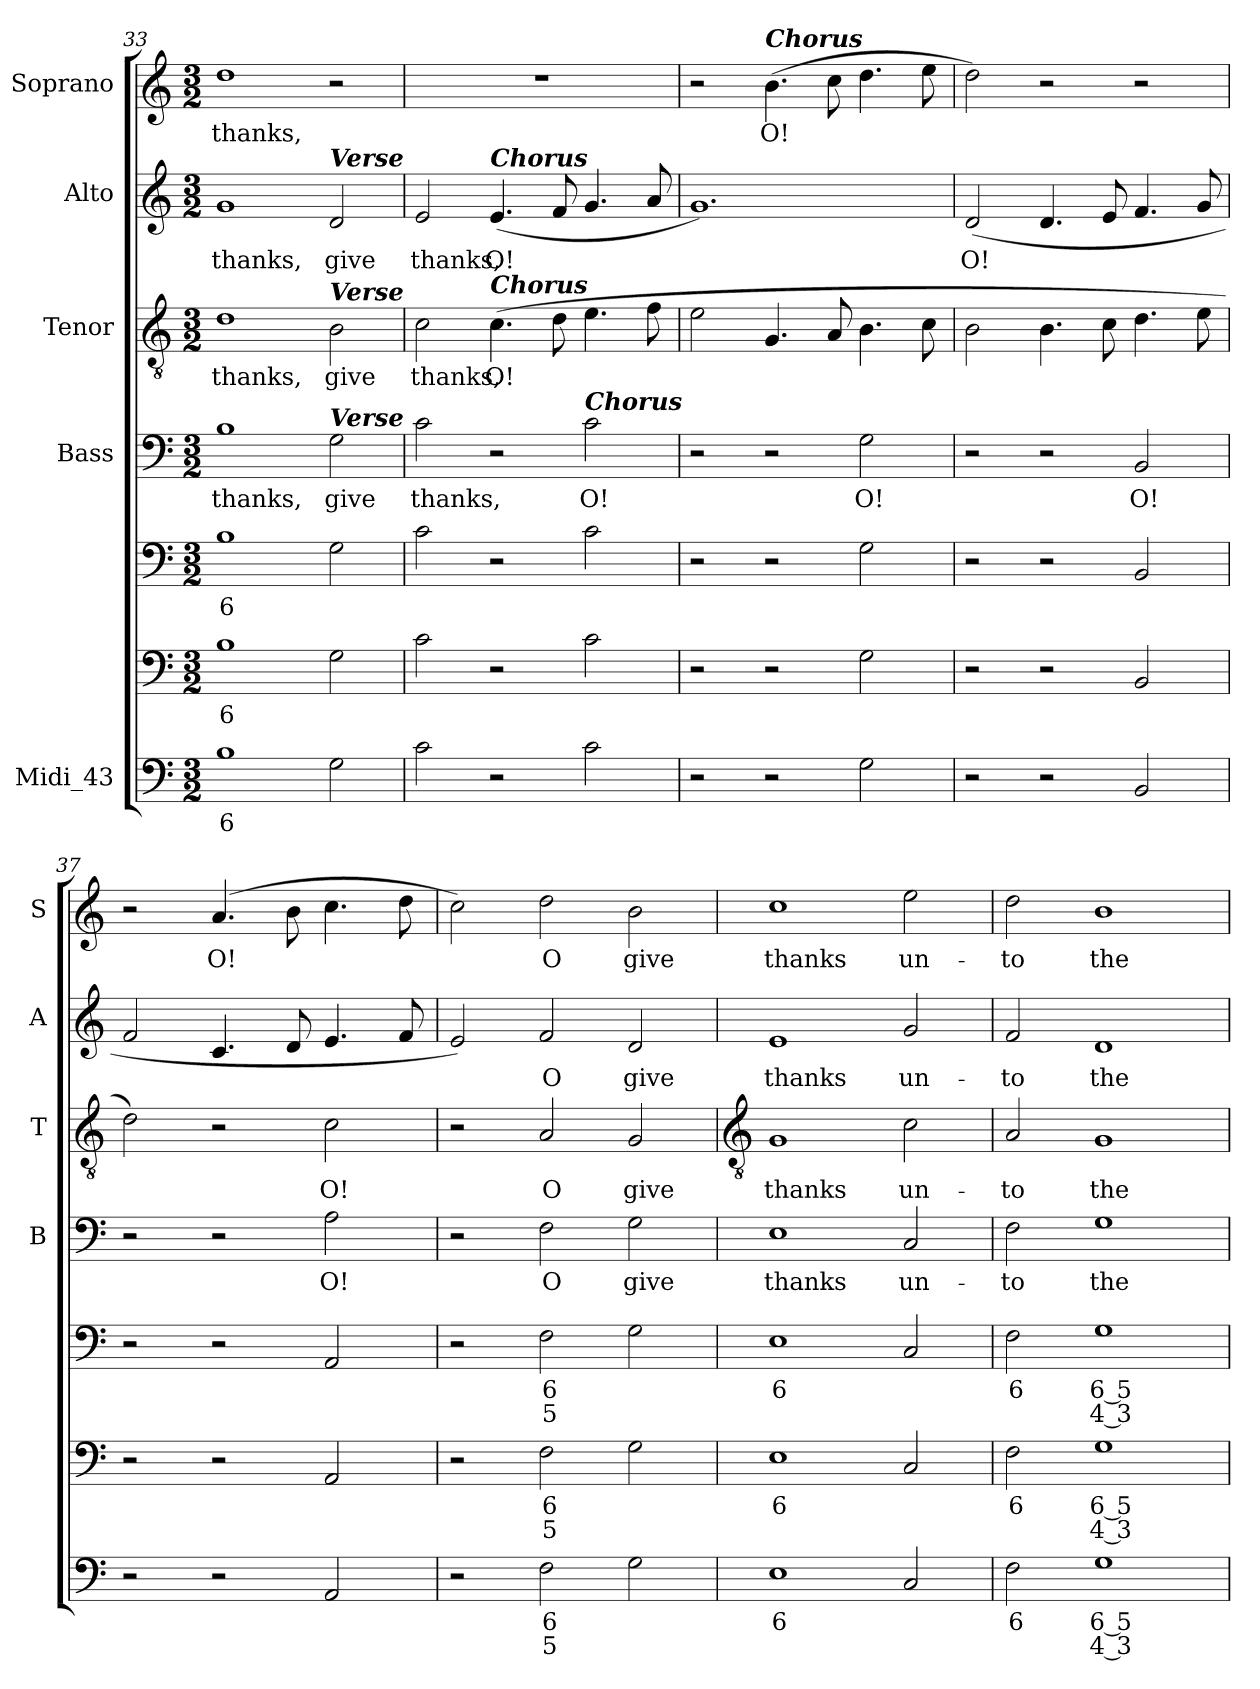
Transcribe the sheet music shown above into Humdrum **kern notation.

**kern	**text	**text	**kern	**text	**text	**kern	**text	**text	**kern	**text	**kern	**text	**kern	**text	**kern	**text
*part5	*part5	*part5	*part5	*part5	*part5	*part5	*part5	*part5	*part4	*part4	*part3	*part3	*part2	*part2	*part1	*part1
*staff7	*staff7	*staff7	*staff6	*staff6	*staff6	*staff5	*staff5	*staff5	*staff4	*staff4	*staff3	*staff3	*staff2	*staff2	*staff1	*staff1
*I"Midi_43	*	*	*	*	*	*	*	*	*I"Bass	*	*I"Tenor	*	*I"Alto	*	*I"Soprano	*
*	*	*	*	*	*	*	*	*	*I'B	*	*I'T	*	*I'A	*	*I'S	*
*	*	*	*	*	*	*clefF4	*	*	*clefF4	*	*clefGv2	*	*clefG2	*	*clefG2	*
*k[]	*	*	*k[]	*	*	*k[]	*	*	*k[]	*	*k[]	*	*k[]	*	*k[]	*
*C:	*	*	*C:	*	*	*C:	*	*	*C:	*	*C:	*	*C:	*	*C:	*
*M3/2	*	*	*M3/2	*	*	*M3/2	*	*	*M3/2	*	*M3/2	*	*M3/2	*	*M3/2	*
=33	=33	=33	=33	=33	=33	=33	=33	=33	=33	=33	=33	=33	=33	=33	=33	=33
!	!LO:LY:b	!	!	!LO:LY:b	!	!	!LO:LY:b	!	!	!LO:LY:b	!	!LO:LY:b	!	!LO:LY:b	!	!LO:LY:b
1B	6	.	1B	6	.	1B	6	.	1B	thanks,	1d	thanks,	1g	thanks,	1dd	thanks,
!	!	!	!	!	!	!	!	!	!	!	!	!	!LO:TX:a:Bi:t=Verse	!	!	!
!	!	!	!	!	!	!	!	!	!	!	!LO:TX:a:Bi:t=Verse	!	!	!	!	!
!	!	!	!	!	!	!	!	!	!LO:TX:a:Bi:t=Verse	!	!	!	!	!	!	!
!	!	!	!	!	!	!	!	!	!	!LO:LY:b	!	!LO:LY:b	!	!LO:LY:b	!	!
2G	.	.	2G	.	.	2G	.	.	2G	give	2B	give	2d	give	2r	.
=34	=34	=34	=34	=34	=34	=34	=34	=34	=34	=34	=34	=34	=34	=34	=34	=34
!	!	!	!	!	!	!	!	!	!	!LO:LY:b	!	!LO:LY:b	!	!LO:LY:b	!LO:N:vis=1	!
2c	.	.	2c	.	.	2c	.	.	2c	thanks,	2c	thanks,	2e	thanks,	1.r	.
!	!	!	!	!	!	!	!	!	!	!	!	!	!LO:TX:a:Bi:t=Chorus	!	!	!
!	!	!	!	!	!	!	!	!	!	!	!LO:TX:a:Bi:t=Chorus	!	!	!	!	!
!	!	!	!	!	!	!	!	!	!	!	!	!LO:LY:b	!	!LO:LY:b	!	!
2r	.	.	2r	.	.	2r	.	.	2r	.	(>4.c	O!	(<4.e	O!	.	.
.	.	.	.	.	.	.	.	.	.	.	8d	.	8f	.	.	.
!	!	!	!	!	!	!	!	!	!LO:TX:a:Bi:t=Chorus	!	!	!	!	!	!	!
!	!	!	!	!	!	!	!	!	!	!LO:LY:b	!	!	!	!	!	!
2c	.	.	2c	.	.	2c	.	.	2c	O!	4.e	.	4.g	.	.	.
.	.	.	.	.	.	.	.	.	.	.	8f	.	8a	.	.	.
=35	=35	=35	=35	=35	=35	=35	=35	=35	=35	=35	=35	=35	=35	=35	=35	=35
2r	.	.	2r	.	.	2r	.	.	2r	.	2e	.	1.g)	.	2r	.
!	!	!	!	!	!	!	!	!	!	!	!	!	!	!	!LO:TX:a:Bi:t=Chorus	!
!	!	!	!	!	!	!	!	!	!	!	!	!	!	!	!	!LO:LY:b
2r	.	.	2r	.	.	2r	.	.	2r	.	4.G	.	.	.	(>4.b	O!
.	.	.	.	.	.	.	.	.	.	.	8A	.	.	.	8cc	.
!	!	!	!	!	!	!	!	!	!	!LO:LY:b	!	!	!	!	!	!
2G	.	.	2G	.	.	2G	.	.	2G	O!	4.B	.	.	.	4.dd	.
.	.	.	.	.	.	.	.	.	.	.	8c	.	.	.	8ee	.
=36	=36	=36	=36	=36	=36	=36	=36	=36	=36	=36	=36	=36	=36	=36	=36	=36
!	!	!	!	!	!	!	!	!	!	!	!	!	!	!LO:LY:b	!	!
2r	.	.	2r	.	.	2r	.	.	2r	.	2B	.	(<2d	O!	2dd)	.
2r	.	.	2r	.	.	2r	.	.	2r	.	4.B	.	4.d	.	2r	.
.	.	.	.	.	.	.	.	.	.	.	8c	.	8e	.	.	.
!	!	!	!	!	!	!	!	!	!	!LO:LY:b	!	!	!	!	!	!
2BB	.	.	2BB	.	.	2BB	.	.	2BB	O!	4.d	.	4.f	.	2r	.
.	.	.	.	.	.	.	.	.	.	.	8e	.	8g	.	.	.
=37	=37	=37	=37	=37	=37	=37	=37	=37	=37	=37	=37	=37	=37	=37	=37	=37
2r	.	.	2r	.	.	2r	.	.	2r	.	2d)	.	2f	.	2r	.
!	!	!	!	!	!	!	!	!	!	!	!	!	!	!	!	!LO:LY:b
2r	.	.	2r	.	.	2r	.	.	2r	.	2r	.	4.c	.	(>4.a	O!
.	.	.	.	.	.	.	.	.	.	.	.	.	8d	.	8b	.
!	!	!	!	!	!	!	!	!	!	!LO:LY:b	!	!LO:LY:b	!	!	!	!
2AA	.	.	2AA	.	.	2AA	.	.	2A	O!	2c	O!	4.e	.	4.cc	.
.	.	.	.	.	.	.	.	.	.	.	.	.	8f	.	8dd	.
=38	=38	=38	=38	=38	=38	=38	=38	=38	=38	=38	=38	=38	=38	=38	=38	=38
2r	.	.	2r	.	.	2r	.	.	2r	.	2r	.	2e)	.	2cc)	.
!	!LO:LY:b	!LO:LY:b	!	!LO:LY:b	!LO:LY:b	!	!LO:LY:b	!LO:LY:b	!	!LO:LY:b	!	!LO:LY:b	!	!LO:LY:b	!	!LO:LY:b
2F	6	5	2F	6	5	2F	6	5	2F	O	2A	O	2f	O	2dd	O
!	!	!	!	!	!	!	!	!	!	!LO:LY:b	!	!LO:LY:b	!	!LO:LY:b	!	!LO:LY:b
2G	.	.	2G	.	.	2G	.	.	2G	give	2G	give	2d	give	2b	give
!!LO:LB:g=z
=39	=39	=39	=39	=39	=39	=39	=39	=39	=39	=39	=39	=39	=39	=39	=39	=39
*	*	*	*	*	*	*	*	*	*	*	*clefGv2	*	*	*	*	*
!	!LO:LY:b	!	!	!LO:LY:b	!	!	!LO:LY:b	!	!	!LO:LY:b	!	!LO:LY:b	!	!LO:LY:b	!	!LO:LY:b
1E	6	.	1E	6	.	1E	6	.	1E	thanks	1G	thanks	1e	thanks	1cc	thanks
!	!	!	!	!	!	!	!	!	!	!LO:LY:b	!	!LO:LY:b	!	!LO:LY:b	!	!LO:LY:b
2C	.	.	2C	.	.	2C	.	.	2C	un-	2c	un-	2g	un-	2ee	un-
=40	=40	=40	=40	=40	=40	=40	=40	=40	=40	=40	=40	=40	=40	=40	=40	=40
!	!LO:LY:b	!	!	!LO:LY:b	!	!	!LO:LY:b	!	!	!LO:LY:b	!	!LO:LY:b	!	!LO:LY:b	!	!LO:LY:b
2F	6	.	2F	6	.	2F	6	.	2F	-to	2A	-to	2f	-to	2dd	-to
!	!LO:LY:b	!LO:LY:b	!	!LO:LY:b	!LO:LY:b	!	!LO:LY:b	!LO:LY:b	!	!LO:LY:b	!	!LO:LY:b	!	!LO:LY:b	!	!LO:LY:b
1G	6 5	4 3	1G	6 5	4 3	1G	6 5	4 3	1G	the	1G	the	1d	the	1b	the
=	=	=	=	=	=	=	=	=	=	=	=	=	=	=	=	=
*-	*-	*-	*-	*-	*-	*-	*-	*-	*-	*-	*-	*-	*-	*-	*-	*-
